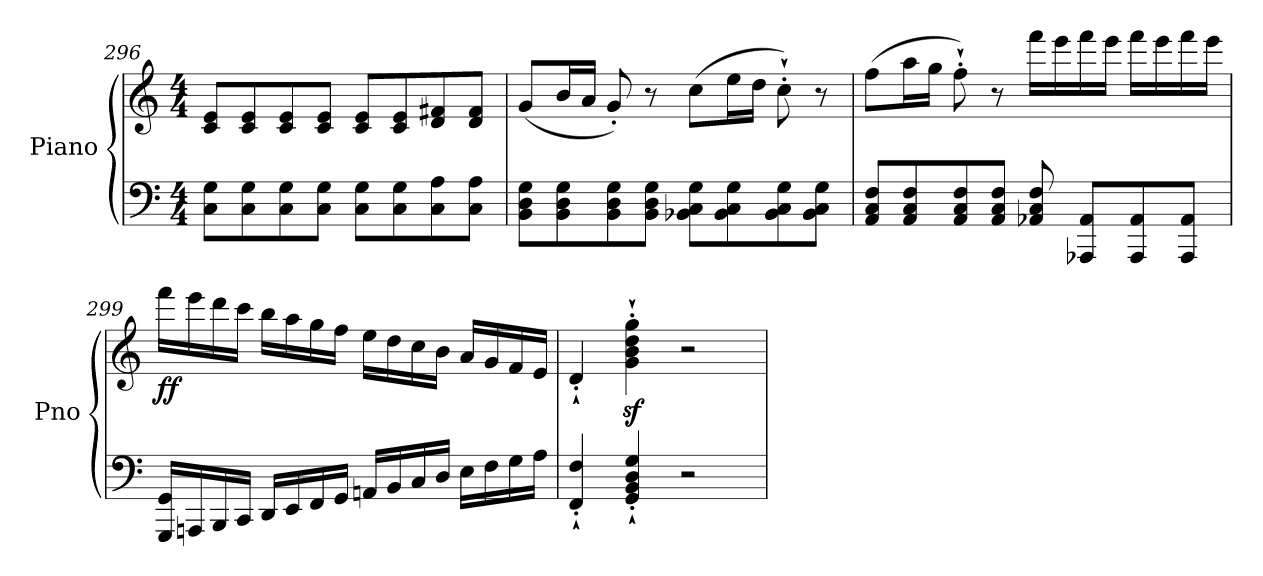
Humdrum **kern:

**kern	**kern	**dynam
*part1	*part1	*part1
*staff2	*staff1	*staff1/2
*I"Piano	*	*
*I'Pno	*	*
*clefF4	*clefG2	*
*k[]	*k[]	*
*M4/4	*M4/4	*
=296	=296	=296
8C\ 8G\L	8c/ 8e/L	.
8C\ 8G\	8c/ 8e/	.
8C\ 8G\	8c/ 8e/	.
8C\ 8G\J	8c/ 8e/J	.
8C\ 8G\L	8c/ 8e/L	.
8C\ 8G\	8c/ 8e/	.
8C\ 8A\	8d/ 8f#X/	.
8C\ 8A\J	8d/ 8f#/J	.
=297	=297	=297
!	!	!LO:DY:b
8BB\ 8D\ 8G\L	(8g/L	other-dynamics
8BB\ 8D\ 8G\	16b/L	.
.	16a/JJ	.
8BB\ 8D\ 8G\	8g'/)	.
8BB\ 8D\ 8G\J	8r	.
8BB-X\ 8C\ 8G\L	(8cc\L	.
8BB-\ 8C\ 8G\	16ee\L	.
.	16dd\JJ	.
8BB-\ 8C\ 8G\	8cc'`\)	.
8BB-\ 8C\ 8G\J	8r	.
!!LO:PB:g=z
=298	=298	=298
8AA/ 8C/ 8F/L	(8ff\L	.
8AA/ 8C/ 8F/	16aa\L	.
.	16gg\JJ	.
8AA/ 8C/ 8F/	8ff'`\)	.
8AA/ 8C/ 8F/J	8r	.
8AA-X/ 8C/ 8F/	16fff\LL	.
.	16eee\	.
8AAA-X/ 8AA-/L	16fff\	.
.	16eee\JJ	.
8AAA-/ 8AA-/	16fff\LL	.
.	16eee\	.
8AAA-/ 8AA-/J	16fff\	.
.	16eee\JJ	.
=299	=299	=299
!	!	!LO:DY:b
16GGG/ 16GG/LL	16fff\LL	ff
16AAAn/	16eee\	.
16BBB/	16ddd\	.
16CC/JJ	16ccc\JJ	.
16DD/LL	16bb\LL	.
16EE/	16aa\	.
16FF/	16gg\	.
16GG/JJ	16ff\JJ	.
16AAn/LL	16ee\LL	.
16BB/	16dd\	.
16C/	16cc\	.
16D/JJ	16b\JJ	.
16E\LL	16a/LL	.
16F\	16g/	.
16G\	16f/	.
16A\JJ	16e/JJ	.
=300	=300	=300
4FF/'` 4F/'`	4d'`/	.
4GG/'` 4BB/'` 4D/'` 4G/'`	4g\z<'` 4b\z<'` 4dd\z<'` 4gg\z<'`	.
2r	2r	.
=	=	=
*-	*-	*-
